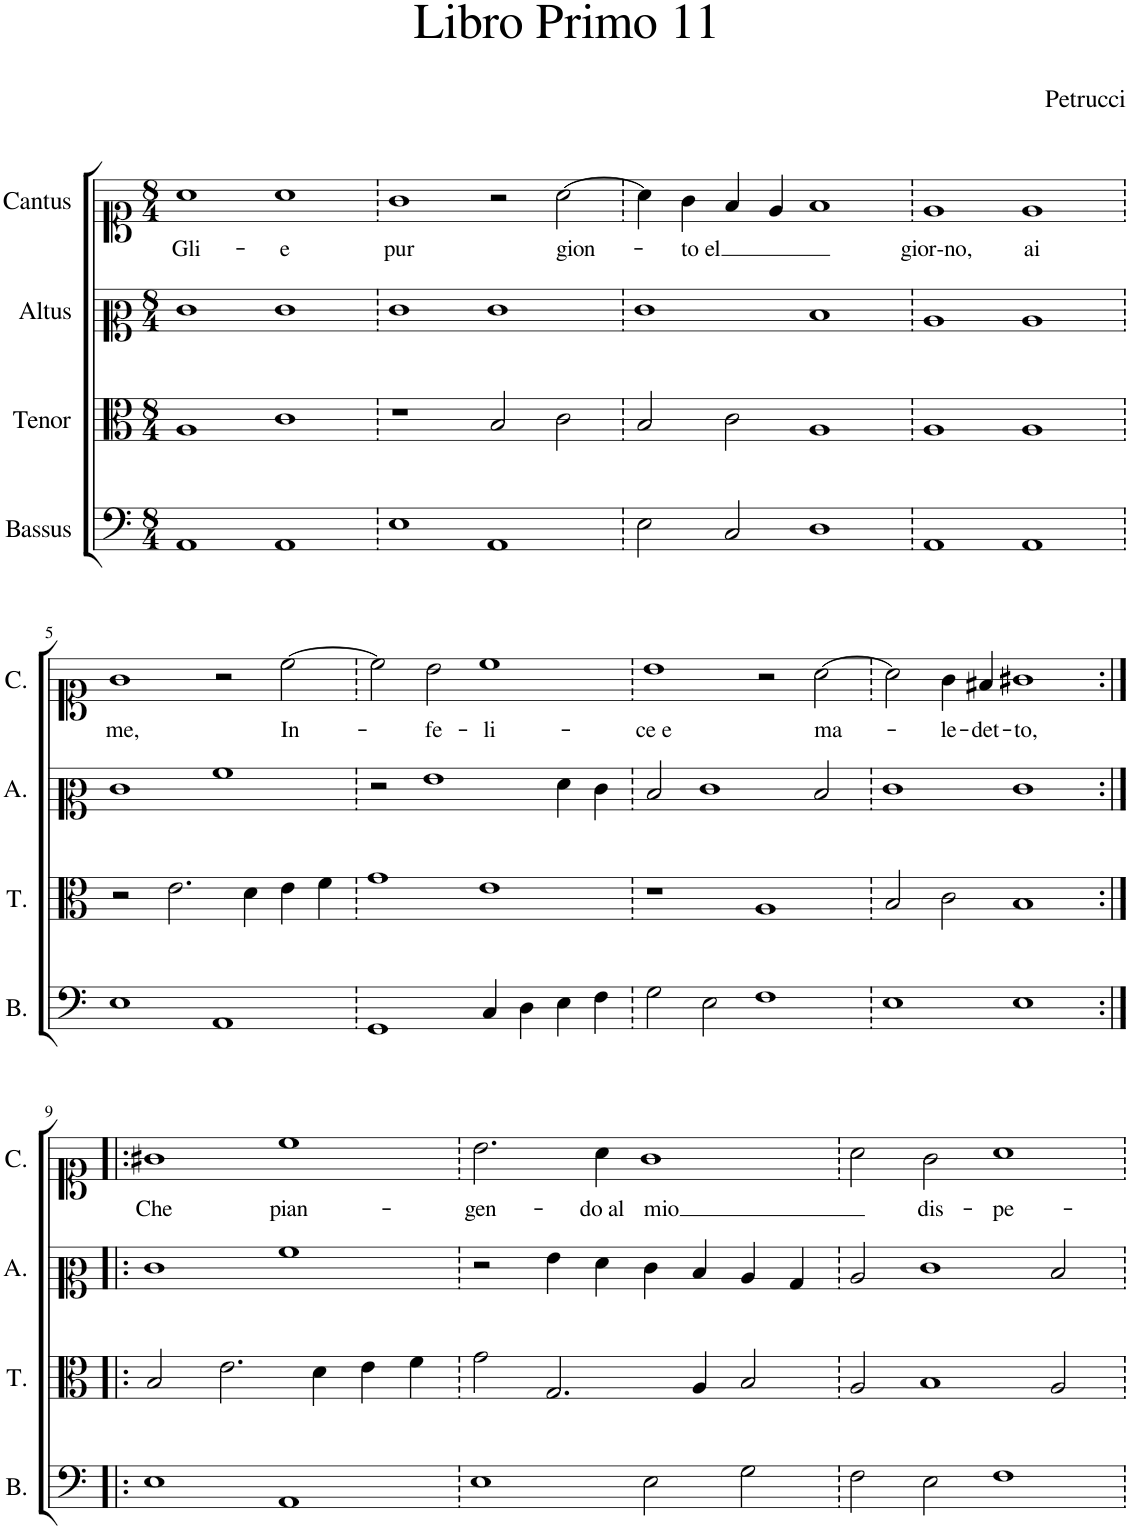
**kern	**kern	**kern	**kern	**text
*part4	*part3	*part2	*part1	*part1
*staff4	*staff3	*staff2	*staff1	*staff1
*I"Bassus	*I"Tenor	*I"Altus	*I"Cantus	*
*I'B.	*I'T.	*I'A.	*I'C.	*
*clefF4	*clefC3	*clefC2	*clefC1	*
*k[]	*k[]	*k[]	*k[]	*
*M8/4	*M8/4	*M8/4	*M8/4	*
=1	=1	=1	=1	=1
!	!	!	!	!LO:LY:b
1AA	1A	1e	1a	Gli-
!	!	!	!	!LO:LY:b
1AA	1c	1e	1a	-e
=2	=2	=2	=2	=2
!	!	!	!	!LO:LY:b
1E	1r	1e	1g	pur
1AA	2B/	1e	2r	.
!	!	!	!	!LO:LY:b
.	2c\	.	[2a\	gion-
=3	=3	=3	=3	=3
2E\	2B/	1e	4a\]	.
!	!	!	!	!LO:LY:b
.	.	.	4g\	-to el
2C/	2c\	.	4f/	.
.	.	.	4e/	.
1D	1A	1d	1f	.
=4	=4	=4	=4	=4
!	!	!	!	!LO:LY:b
1AA	1A	1c	1e	gior-no,
!	!	!	!	!LO:LY:b
1AA	1A	1c	1e	ai
!!LO:LB:g=z
=5	=5	=5	=5	=5
!	!	!	!	!LO:LY:b
1E	2r	1e	1g	me,
.	2.e\	.	.	.
1AA	.	1a	2r	.
.	4d\	.	.	.
!	!	!	!	!LO:LY:b
.	4e\	.	[2cc\	In-
.	4f\	.	.	.
=6	=6	=6	=6	=6
1GG	1g	2r	2cc\]	.
!	!	!	!	!LO:LY:b
.	.	1g	2b\	-fe-
!	!	!	!	!LO:LY:b
4C/	1e	.	1cc	-li-
4D\	.	.	.	.
4E\	.	4f\	.	.
4F\	.	4e\	.	.
=7	=7	=7	=7	=7
!	!	!	!	!LO:LY:b
2G\	1r	2d/	1b	-ce e
2E\	.	1e	.	.
1F	1A	.	2r	.
!	!	!	!	!LO:LY:b
.	.	2d/	[2a\	ma-
=8	=8	=8	=8	=8
1E	2B/	1e	2a\]	.
!	!	!	!	!LO:LY:b
.	2c\	.	4g\	-le-
!	!	!	!	!LO:LY:b
.	.	.	4f#X/	-det-
!	!	!	!	!LO:LY:b
1E	1B	1e	1g#X	-to,
!!LO:LB:g=z
=9:|!|:	=9:|!|:	=9:|!|:	=9:|!|:	=9:|!|:
!	!	!	!	!LO:LY:b
1E	2B/	1e	1g#X	Che
.	2.e\	.	.	.
!	!	!	!	!LO:LY:b
1AA	.	1a	1cc	pian-
.	4d\	.	.	.
.	4e\	.	.	.
.	4f\	.	.	.
=10	=10	=10	=10	=10
!	!	!	!	!LO:LY:b
1E	2g\	2r	2.b\	-gen-
.	2.G/	4g\	.	.
!	!	!	!	!LO:LY:b
.	.	4f\	4a\	-do al
!	!	!	!	!LO:LY:b
2E\	.	4e\	1g	-mio
.	4A/	4d/	.	.
2G\	2B/	4c/	.	.
.	.	4B/	.	.
=11	=11	=11	=11	=11
2F\	2A/	2c/	2a\	.
!	!	!	!	!LO:LY:b
2E\	1B	1e	2g\	dis-
!	!	!	!	!LO:LY:b
1F	.	.	1a	-pe-
.	2A/	2d/	.	.
=	=	=	=	=
*-	*-	*-	*-	*-
